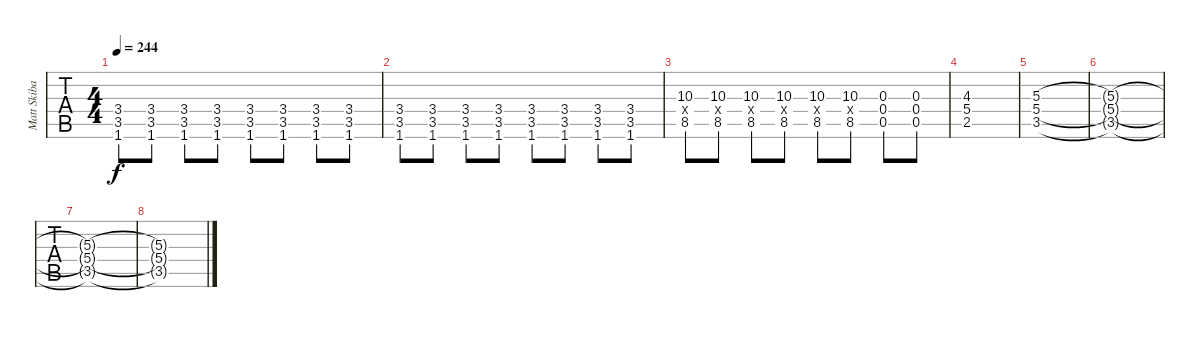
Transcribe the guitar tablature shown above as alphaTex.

\track ("Matt Skiba - Guitar" "Matt Skiba") {instrument distortionguitar}
\staff {tabs}
\tuning (E4 B3 G3 D3 A2 E2) {hide}
\ts (4 4)
\tempo 244
\clef g2
\ks c
(3.4 3.5 1.6).8{dy f} (3.4 3.5 1.6).8 (3.4 3.5 1.6).8 (3.4 3.5 1.6).8 (3.4 3.5 1.6).8 (3.4 3.5 1.6).8 (3.4 3.5 1.6).8 (3.4 3.5 1.6).8 |
(3.4 3.5 1.6).8 (3.4 3.5 1.6).8 (3.4 3.5 1.6).8 (3.4 3.5 1.6).8 (3.4 3.5 1.6).8 (3.4 3.5 1.6).8 (3.4 3.5 1.6).8 (3.4 3.5 1.6).8 |
(10.3 8.4{x} 8.5).8 (10.3 8.4{x} 8.5).8 (10.3 8.4{x} 8.5).8 (10.3 8.4{x} 8.5).8 (10.3 8.4{x} 8.5).8 (10.3 8.4{x} 8.5).8 (0.3 0.4 0.5).8 (0.3 0.4 0.5).8 |
(4.3 5.4 2.5).1 |
(5.3 5.4 3.5).1 |
(5.3{t} 5.4{t} 3.5{t}).1 |
(5.3{t} 5.4{t} 3.5{t}).1 |
(5.3{t} 5.4{t} 3.5{t}).1
